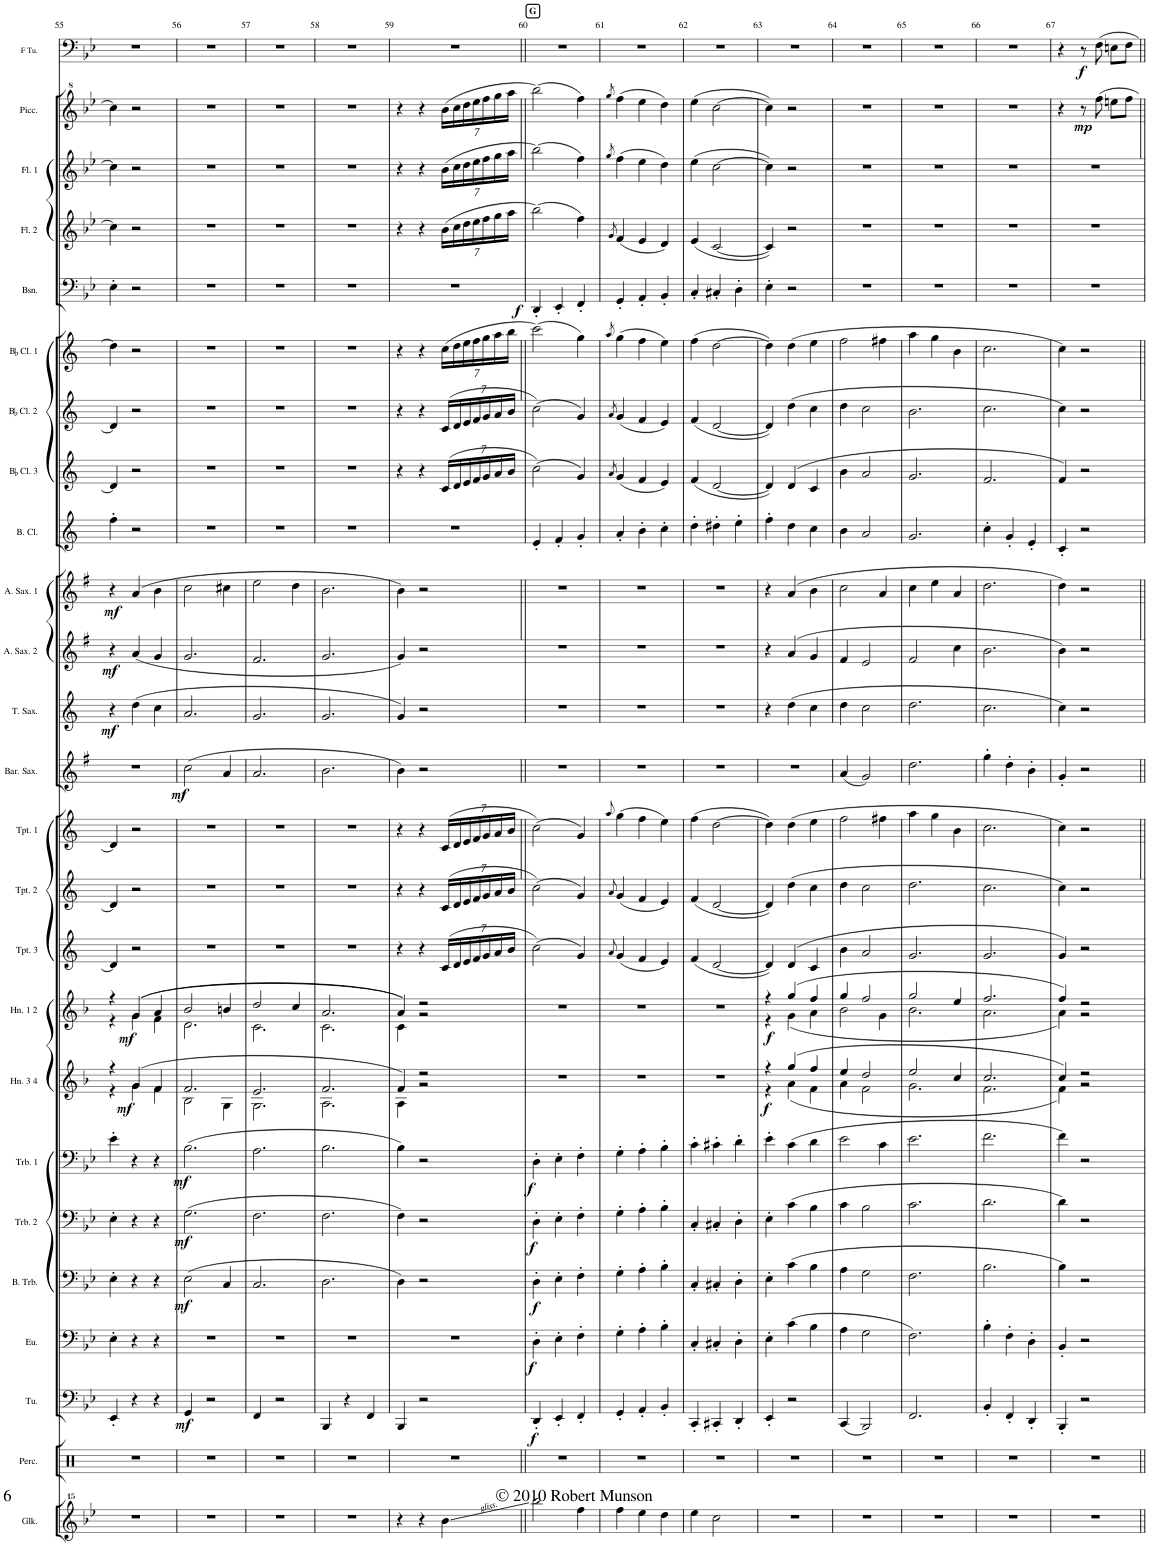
**kern	**kern	**kern	**dynam	**kern	**dynam	**kern	**dynam	**kern	**dynam	**kern	**dynam	**kern	**dynam	**kern	**dynam	**kern	**kern	**kern	**kern	**dynam	**kern	**dynam	**kern	**dynam	**kern	**dynam	**kern	**kern	**kern	**kern	**kern	**dynam	**kern	**kern	**kern	**dynam	**kern	**dynam
*part25	*part24	*part23	*part23	*part22	*part22	*part21	*part21	*part20	*part20	*part19	*part19	*part18	*part18	*part17	*part17	*part16	*part15	*part14	*part13	*part13	*part12	*part12	*part11	*part11	*part10	*part10	*part9	*part8	*part7	*part6	*part5	*part5	*part4	*part3	*part2	*part2	*part1	*part1
*staff25	*staff24	*staff23	*staff23	*staff22	*staff22	*staff21	*staff21	*staff20	*staff20	*staff19	*staff19	*staff18	*staff18	*staff17	*staff17	*staff16	*staff15	*staff14	*staff13	*staff13	*staff12	*staff12	*staff11	*staff11	*staff10	*staff10	*staff9	*staff8	*staff7	*staff6	*staff5	*staff5	*staff4	*staff3	*staff2	*staff2	*staff1	*staff1
*I"Glockenspiel	*I"Percussion	*I"Tuba	*	*I"Euphonium	*	*I"Bass Trombone	*	*I"Trombone 2	*	*I"Trombone 1	*	*I"Horn 3 4	*	*I"Horn 1 2	*	*I"BaccidentalFlat Trumpet 3	*I"BaccidentalFlat Trumpet 2	*I"BaccidentalFlat Trumpet 1	*I"Baritone Saxophone	*	*I"Tenor Saxophone	*	*I"Alto Saxophone 2	*	*I"Alto Saxophone 1	*	*I"Bass Clarinet	*I"BaccidentalFlat Clarinet 3	*I"BaccidentalFlat Clarinet 2	*I"BaccidentalFlat Clarinet 1	*I"Bassoon	*	*I"Flute 2	*I"Flute 1	*I"Piccolo	*	*I"Solo F Tuba	*
*I'Glk.	*I'Perc.	*I'Tu.	*	*I'Eu.	*	*I'B. Trb.	*	*I'Trb. 2	*	*I'Trb. 1	*	*I'Hn. 3 4	*	*I'Hn. 1 2	*	*I'Tpt. 3	*I'Tpt. 2	*I'Tpt. 1	*I'Bar. Sax.	*	*I'T. Sax.	*	*I'A. Sax. 2	*	*I'A. Sax. 1	*	*I'B. Cl.	*I'BaccidentalFlat Cl. 3	*I'BaccidentalFlat Cl. 2	*I'BaccidentalFlat Cl. 1	*I'Bsn.	*	*I'Fl. 2	*I'Fl. 1	*I'Picc.	*	*I'F Tu.	*
!!LO:PB:g=z
*clefG^^2	*clefX	*clefF4	*	*clefF4	*	*clefF4	*	*clefF4	*	*clefF4	*	*clefG2	*	*clefG2	*	*clefG2	*clefG2	*clefG2	*clefG2	*	*clefG2	*	*clefG2	*	*clefG2	*	*clefG2	*clefG2	*clefG2	*clefG2	*clefF4	*	*clefG2	*clefG2	*clefG^2	*	*clefF4	*
*	*	*	*	*	*	*	*	*	*	*	*	*Trd4c7	*	*Trd4c7	*	*Trd1c2	*Trd1c2	*Trd1c2	*Trd12c21	*	*Trd8c14	*	*Trd5c9	*	*Trd5c9	*	*Trd8c14	*Trd1c2	*Trd1c2	*Trd1c2	*	*	*	*	*Trd-7c-12	*	*	*
*k[b-e-]	*k[]	*k[b-e-]	*	*k[b-e-]	*	*k[b-e-]	*	*k[b-e-]	*	*k[b-e-]	*	*k[b-]	*	*k[b-]	*	*k[]	*k[]	*k[]	*k[f#]	*	*k[]	*	*k[f#]	*	*k[f#]	*	*k[]	*k[]	*k[]	*k[]	*k[b-e-]	*	*k[b-e-]	*k[b-e-]	*k[b-e-]	*	*k[b-e-]	*
*M3/4	*M3/4	*M3/4	*	*M3/4	*	*M3/4	*	*M3/4	*	*M3/4	*	*M3/4	*	*M3/4	*	*M3/4	*M3/4	*M3/4	*M3/4	*	*M3/4	*	*M3/4	*	*M3/4	*	*M3/4	*M3/4	*M3/4	*M3/4	*M3/4	*	*M3/4	*M3/4	*M3/4	*	*M3/4	*
=55	=55	=55	=55	=55	=55	=55	=55	=55	=55	=55	=55	=55	=55	=55	=55	=55	=55	=55	=55	=55	=55	=55	=55	=55	=55	=55	=55	=55	=55	=55	=55	=55	=55	=55	=55	=55	=55	=55
*	*	*	*	*	*	*	*	*	*	*	*	*^	*	*^	*	*	*	*	*	*	*	*	*	*	*	*	*	*	*	*	*	*	*	*	*	*	*	*
!	!	!	!	!	!	!	!	!	!	!	!	!	!	!	!	!	!	!	!	!	!	!	!	!LO:DY:b	!	!LO:DY:b	!	!LO:DY:b	!	!	!	!	!	!	!	!	!	!	!	!
2.r	2.r	4EE-'/	.	4E-'\	.	4E-'\	.	4E-'\	.	4e-'\	.	4r	4r	.	4r	4r	.	4d/]	4d/]	4d/]	2.r	.	4r	mf	4r	mf	4r	mf	4ff'\	4d/]	4d/]	4dd\]	4E-'\	.	4cc\]	4cc\]	4ccc\]	.	2.r	.
!	!	!	!	!	!	!	!	!	!	!	!	!	!	!LO:DY:b	!	!	!LO:DY:b	!	!	!	!	!	!	!	!	!	!	!	!	!	!	!	!	!	!	!	!	!	!	!
.	.	4r	.	4r	.	4r	.	4r	.	4r	.	(4g/	4g\	mf	((4g/	4g\	mf	2r	2r	2r	.	.	(4dd\	.	(4a/	.	(4a/	.	2r	2r	2r	2r	2r	.	2r	2r	2r	.	.	.
.	.	4r	.	4r	.	4r	.	4r	.	4r	.	4f/	4f\	.	4a/	4f\	.	.	.	.	.	.	4cc\	.	4g/	.	4b\	.	.	.	.	.	.	.	.	.	.	.	.	.
=56	=56	=56	=56	=56	=56	=56	=56	=56	=56	=56	=56	=56	=56	=56	=56	=56	=56	=56	=56	=56	=56	=56	=56	=56	=56	=56	=56	=56	=56	=56	=56	=56	=56	=56	=56	=56	=56	=56	=56	=56
!	!	!	!LO:DY:b	!	!	!	!LO:DY:b	!	!LO:DY:b	!	!LO:DY:b	!	!	!	!	!	!	!	!	!	!	!LO:DY:b	!	!	!	!	!	!	!	!	!	!	!	!	!	!	!	!	!	!
2.r	2.r	4GG/	mf	2.r	.	(2E-\	mf	(2.G\	mf	(2.B-\	mf	2.f/	2B-\	.	2b-/	2.d\	.	2.r	2.r	2.r	(2cc\	mf	2.a/	.	2.g/	.	2cc\	.	2.r	2.r	2.r	2.r	2.r	.	2.r	2.r	2.r	.	2.r	.
.	.	2r	.	.	.	.	.	.	.	.	.	.	.	.	.	.	.	.	.	.	.	.	.	.	.	.	.	.	.	.	.	.	.	.	.	.	.	.	.	.
.	.	.	.	.	.	4C/	.	.	.	.	.	.	4G\	.	4bn/	.	.	.	.	.	4a/	.	.	.	.	.	4cc#X\	.	.	.	.	.	.	.	.	.	.	.	.	.
=57	=57	=57	=57	=57	=57	=57	=57	=57	=57	=57	=57	=57	=57	=57	=57	=57	=57	=57	=57	=57	=57	=57	=57	=57	=57	=57	=57	=57	=57	=57	=57	=57	=57	=57	=57	=57	=57	=57	=57	=57
2.r	2.r	4FF/	.	2.r	.	2.C/	.	2.F\	.	2.A\	.	2.e/	2.G\	.	2dd/	2.c\	.	2.r	2.r	2.r	2.a/	.	2.g/	.	2.f#/	.	2ee\	.	2.r	2.r	2.r	2.r	2.r	.	2.r	2.r	2.r	.	2.r	.
.	.	2r	.	.	.	.	.	.	.	.	.	.	.	.	.	.	.	.	.	.	.	.	.	.	.	.	.	.	.	.	.	.	.	.	.	.	.	.	.	.
.	.	.	.	.	.	.	.	.	.	.	.	.	.	.	4cc/	.	.	.	.	.	.	.	.	.	.	.	4dd\	.	.	.	.	.	.	.	.	.	.	.	.	.
=58	=58	=58	=58	=58	=58	=58	=58	=58	=58	=58	=58	=58	=58	=58	=58	=58	=58	=58	=58	=58	=58	=58	=58	=58	=58	=58	=58	=58	=58	=58	=58	=58	=58	=58	=58	=58	=58	=58	=58	=58
2.r	2.r	4BBB-/	.	2.r	.	2.D\	.	2.F\	.	2.B-\	.	2.f/	2.A\	.	2.a/	2.c\	.	2.r	2.r	2.r	2.b\	.	2.g/	.	2.g/	.	2.b\	.	2.r	2.r	2.r	2.r	2.r	.	2.r	2.r	2.r	.	2.r	.
.	.	4r	.	.	.	.	.	.	.	.	.	.	.	.	.	.	.	.	.	.	.	.	.	.	.	.	.	.	.	.	.	.	.	.	.	.	.	.	.	.
.	.	4FF/	.	.	.	.	.	.	.	.	.	.	.	.	.	.	.	.	.	.	.	.	.	.	.	.	.	.	.	.	.	.	.	.	.	.	.	.	.	.
=59	=59	=59	=59	=59	=59	=59	=59	=59	=59	=59	=59	=59	=59	=59	=59	=59	=59	=59	=59	=59	=59	=59	=59	=59	=59	=59	=59	=59	=59	=59	=59	=59	=59	=59	=59	=59	=59	=59	=59	=59
4r	2.r	4BBB-/	.	2.r	.	4D\)	.	4F\)	.	4B-\)	.	4f/)	4A\	.	4a/))	4c\	.	4r	4r	4r	4b\)	.	4g/)	.	4g/)	.	4b\)	.	2.r	4r	4r	4r	2.r	.	4r	4r	4r	.	2.r	.
4r	.	2r	.	.	.	2r	.	2r	.	2r	.	2r	2r	.	2r	2r	.	4r	4r	4r	2r	.	2r	.	2r	.	2r	.	.	4r	4r	4r	.	.	4r	4r	4r	.	.	.
*	*	*	*	*	*	*	*	*	*	*	*	*	*	*	*	*	*	*Xbrackettup	*Xbrackettup	*Xbrackettup	*	*	*	*	*	*	*	*	*	*Xbrackettup	*Xbrackettup	*Xbrackettup	*	*	*Xbrackettup	*Xbrackettup	*Xbrackettup	*	*	*
4bbb-\	.	.	.	.	.	.	.	.	.	.	.	.	.	.	.	.	.	(28c/LL	(28c/LL	(28c/LL	.	.	.	.	.	.	.	.	.	(28c/LL	(28c/LL	(28cc\LL	.	.	(28b-\LL	(28b-\LL	(28bb-\LL	.	.	.
.	.	.	.	.	.	.	.	.	.	.	.	.	.	.	.	.	.	28d/	28d/	28d/	.	.	.	.	.	.	.	.	.	28d/	28d/	28dd\	.	.	28cc\	28cc\	28ccc\	.	.	.
.	.	.	.	.	.	.	.	.	.	.	.	.	.	.	.	.	.	28e/	28e/	28e/	.	.	.	.	.	.	.	.	.	28e/	28e/	28ee\	.	.	28dd\	28dd\	28ddd\	.	.	.
.	.	.	.	.	.	.	.	.	.	.	.	.	.	.	.	.	.	28f/	28f/	28f/	.	.	.	.	.	.	.	.	.	28f/	28f/	28ff\	.	.	28ee-\	28ee-\	28eee-\	.	.	.
.	.	.	.	.	.	.	.	.	.	.	.	.	.	.	.	.	.	28g/	28g/	28g/	.	.	.	.	.	.	.	.	.	28g/	28g/	28gg\	.	.	28ff\	28ff\	28fff\	.	.	.
.	.	.	.	.	.	.	.	.	.	.	.	.	.	.	.	.	.	28a/	28a/	28a/	.	.	.	.	.	.	.	.	.	28a/	28a/	28aa\	.	.	28gg\	28gg\	28ggg\	.	.	.
.	.	.	.	.	.	.	.	.	.	.	.	.	.	.	.	.	.	28b/JJ	28b/JJ	28b/JJ	.	.	.	.	.	.	.	.	.	28b/JJ	28b/JJ	28bb\JJ	.	.	28aa\JJ	28aa\JJ	28aaa\JJ	.	.	.
*	*	*	*	*	*	*	*	*	*	*	*	*v	*v	*	*	*	*	*	*	*	*	*	*	*	*	*	*	*	*	*	*	*	*	*	*	*	*	*	*	*
*	*	*	*	*	*	*	*	*	*	*	*	*	*	*v	*v	*	*	*	*	*	*	*	*	*	*	*	*	*	*	*	*	*	*	*	*	*	*	*	*
=60||	=60||	=60||	=60||	=60||	=60||	=60||	=60||	=60||	=60||	=60||	=60||	=60||	=60||	=60||	=60||	=60||	=60||	=60||	=60||	=60||	=60||	=60||	=60||	=60||	=60||	=60||	=60||	=60||	=60||	=60||	=60||	=60||	=60||	=60||	=60||	=60||	=60||	=60||
!	!	!	!	!	!	!	!	!	!	!	!	!	!	!	!	!	!	!	!	!	!	!	!	!	!	!	!	!	!	!	!	!	!	!	!	!	!LO:TX:a:B:t=G	!
!	!	!	!LO:DY:b	!	!LO:DY:b	!	!LO:DY:b	!	!LO:DY:b	!	!LO:DY:b	!	!	!	!	!	!	!	!	!	!	!	!	!	!	!	!	!	!	!	!	!LO:DY:b	!	!	!	!	!	!
2bbbb-\	2.r	4DD'/	f	4D'\	f	4D'\	f	4D'\	f	4D'\	f	2.r	.	2.r	.	(2cc\)	(2cc\)	(2cc\)	2.r	.	2.r	.	2.r	.	2.r	.	4e'/	(2cc\)	(2cc\)	(2ccc\)	4DD'/	f	(2bb-\)	(2bb-\)	(2bbb-\)	.	2.r	.
.	.	4EE-'/	.	4E-'\	.	4E-'\	.	4E-'\	.	4E-'\	.	.	.	.	.	.	.	.	.	.	.	.	.	.	.	.	4f'/	.	.	.	4EE-'/	.	.	.	.	.	.	.
4ffff\	.	4FF'/	.	4F'\	.	4F'\	.	4F'\	.	4F'\	.	.	.	.	.	4g/)	4g/)	4g/)	.	.	.	.	.	.	.	.	4g'/	4g/)	4g/)	4gg\)	4FF'/	.	4ff\)	4ff\)	4fff\)	.	.	.
=61	=61	=61	=61	=61	=61	=61	=61	=61	=61	=61	=61	=61	=61	=61	=61	=61	=61	=61	=61	=61	=61	=61	=61	=61	=61	=61	=61	=61	=61	=61	=61	=61	=61	=61	=61	=61	=61	=61
.	.	.	.	.	.	.	.	.	.	.	.	.	.	.	.	8qa/	8qa/	8qaa/	.	.	.	.	.	.	.	.	.	8qa/	8qa/	8qaa/	.	.	8qg/	8qgg/	8qggg/	.	.	.
4ffff\	2.r	4GG'/	.	4G'\	.	4G'\	.	4G'\	.	4G'\	.	2.r	.	2.r	.	(4g/	(4g/	(4gg\	2.r	.	2.r	.	2.r	.	2.r	.	4a'/	(4g/	(4g/	(4gg\	4GG'/	.	(4f/	(4ff\	(4fff\	.	2.r	.
4eeee-\	.	4AA'/	.	4A'\	.	4A'\	.	4A'\	.	4A'\	.	.	.	.	.	4f/	4f/	4ff\	.	.	.	.	.	.	.	.	4b'\	4f/	4f/	4ff\	4AA'/	.	4e-/	4ee-\	4eee-\	.	.	.
4dddd\	.	4BB-'/	.	4B-'\	.	4B-'\	.	4B-'\	.	4B-'\	.	.	.	.	.	4e/)	4e/)	4ee\)	.	.	.	.	.	.	.	.	4cc'\	4e/)	4e/)	4ee\)	4BB-'/	.	4d/)	4dd\)	4ddd\)	.	.	.
=62	=62	=62	=62	=62	=62	=62	=62	=62	=62	=62	=62	=62	=62	=62	=62	=62	=62	=62	=62	=62	=62	=62	=62	=62	=62	=62	=62	=62	=62	=62	=62	=62	=62	=62	=62	=62	=62	=62
4eeee-\	2.r	4CC'/	.	4C'/	.	4C'/	.	4C'/	.	4c'\	.	2.r	.	2.r	.	(4f/	(4f/	(4ff\	2.r	.	2.r	.	2.r	.	2.r	.	4dd'\	(4f/	(4f/	(4ff\	4C'/	.	(4e-/	(4ee-\	(4eee-\	.	2.r	.
2cccc\	.	4CC#X'/	.	4C#X'/	.	4C#X'/	.	4C#X'/	.	4c#X'\	.	.	.	.	.	[2d/	[2d/	[2dd\	.	.	.	.	.	.	.	.	4dd#X'\	[2d/	[2d/	[2dd\	4C#X'/	.	[2c/	[2cc\	[2ccc\	.	.	.
.	.	4DD'/	.	4D'\	.	4D'\	.	4D'\	.	4d'\	.	.	.	.	.	.	.	.	.	.	.	.	.	.	.	.	4ee'\	.	.	.	4D'\	.	.	.	.	.	.	.
=63	=63	=63	=63	=63	=63	=63	=63	=63	=63	=63	=63	=63	=63	=63	=63	=63	=63	=63	=63	=63	=63	=63	=63	=63	=63	=63	=63	=63	=63	=63	=63	=63	=63	=63	=63	=63	=63	=63
*	*	*	*	*	*	*	*	*	*	*	*	*^	*	*^	*	*	*	*	*	*	*	*	*	*	*	*	*	*	*	*	*	*	*	*	*	*	*	*
!	!	!	!	!	!	!	!	!	!	!	!	!	!	!LO:DY:b	!	!	!LO:DY:b	!	!	!	!	!	!	!	!	!	!	!	!	!	!	!	!	!	!	!	!	!	!	!
2.r	2.r	4EE-'/	.	4E-'\	.	4E-'\	.	4E-'\	.	4e-'\	.	4r	4r	f	4r	4r	f	4d/])	4d/])	4dd\])	2.r	.	4r	.	4r	.	4r	.	4ff'\	4d/])	4d/])	4dd\])	4E-'\	.	4c/])	4cc\])	4ccc\])	.	2.r	.
.	.	2r	.	(4c\	.	(4c\	.	(4c\	.	(4c\	.	(4gg/	(4a\	.	(4gg/	(4g\	.	(4d/	(4dd\	(4dd\	.	.	(4dd\	.	(4a/	.	(4a/	.	4dd\	(4d/	(4dd\	(4dd\	2r	.	2r	2r	2r	.	.	.
.	.	.	.	4B-\	.	4B-\	.	4B-\	.	4d\	.	4ff/	4f\	.	4ff/	4a\	.	4c/	4cc\	4ee\	.	.	4cc\	.	4g/	.	4b\	.	4cc\	4c/	4cc\	4ee\	.	.	.	.	.	.	.	.
=64	=64	=64	=64	=64	=64	=64	=64	=64	=64	=64	=64	=64	=64	=64	=64	=64	=64	=64	=64	=64	=64	=64	=64	=64	=64	=64	=64	=64	=64	=64	=64	=64	=64	=64	=64	=64	=64	=64	=64	=64
2.r	2.r	(4CC/	.	4A\	.	4A\	.	4c\	.	2e-\	.	4ee/	4a\	.	4gg/	2b-\	.	4b\	4dd\	2ff\	(4a/	.	4dd\	.	4f#/	.	2cc\	.	4b\	4b\	4dd\	2ff\	2.r	.	2.r	2.r	2.r	.	2.r	.
.	.	2BBB-/)	.	2G\	.	2G\	.	2B-\	.	.	.	2dd/	2f\	.	2ff/	.	.	2a/	2cc\	.	2g/)	.	2cc\	.	2e/	.	.	.	2a/	2a/	2cc\	.	.	.	.	.	.	.	.	.
.	.	.	.	.	.	.	.	.	.	4c\	.	.	.	.	.	4g\	.	.	.	4ff#X\	.	.	.	.	.	.	4a/	.	.	.	.	4ff#X\	.	.	.	.	.	.	.	.
=65	=65	=65	=65	=65	=65	=65	=65	=65	=65	=65	=65	=65	=65	=65	=65	=65	=65	=65	=65	=65	=65	=65	=65	=65	=65	=65	=65	=65	=65	=65	=65	=65	=65	=65	=65	=65	=65	=65	=65	=65
2.r	2.r	2.FF/	.	2.F\)	.	2.F\	.	2.c\	.	2.e-\	.	2ee/	2.g\	.	2gg/	2.b-\	.	2.g/	2.dd\	4aa\	2.dd\	.	2.dd\	.	2f#/	.	4cc\	.	2.g/	2.g/	2.b\	4aa\	2.r	.	2.r	2.r	2.r	.	2.r	.
.	.	.	.	.	.	.	.	.	.	.	.	.	.	.	.	.	.	.	.	4gg\	.	.	.	.	.	.	4ee\	.	.	.	.	4gg\	.	.	.	.	.	.	.	.
.	.	.	.	.	.	.	.	.	.	.	.	4cc/	.	.	4ee/	.	.	.	.	4b\	.	.	.	.	4cc\	.	4a/	.	.	.	.	4b\	.	.	.	.	.	.	.	.
=66	=66	=66	=66	=66	=66	=66	=66	=66	=66	=66	=66	=66	=66	=66	=66	=66	=66	=66	=66	=66	=66	=66	=66	=66	=66	=66	=66	=66	=66	=66	=66	=66	=66	=66	=66	=66	=66	=66	=66	=66
2.r	2.r	4BB-'/	.	4B-'\	.	2.B-\	.	2.d\	.	2.f\	.	2.cc/	2.f\	.	2.ff/	2.a\	.	2.g/	2.cc\	2.cc\	4gg'\	.	2.cc\	.	2.b\	.	2.dd\	.	4cc'\	2.f/	2.cc\	2.cc\	2.r	.	2.r	2.r	2.r	.	2.r	.
.	.	4FF'/	.	4F'\	.	.	.	.	.	.	.	.	.	.	.	.	.	.	.	.	4dd'\	.	.	.	.	.	.	.	4g'/	.	.	.	.	.	.	.	.	.	.	.
.	.	4DD'/	.	4D'\	.	.	.	.	.	.	.	.	.	.	.	.	.	.	.	.	4b'\	.	.	.	.	.	.	.	4e'/	.	.	.	.	.	.	.	.	.	.	.
=67	=67	=67	=67	=67	=67	=67	=67	=67	=67	=67	=67	=67	=67	=67	=67	=67	=67	=67	=67	=67	=67	=67	=67	=67	=67	=67	=67	=67	=67	=67	=67	=67	=67	=67	=67	=67	=67	=67	=67	=67
2.r	2.r	4BBB-'/	.	4BB-'/	.	4B-\)	.	4d\)	.	4f\)	.	4cc/)	4f\)	.	4ff/)	4a\)	.	4g/)	4cc\)	4cc\)	4g'/	.	4cc\)	.	4b\)	.	4dd\)	.	4c'/	4f/)	4cc\)	4cc\)	2.r	.	2.r	2.r	4r	.	4r	.
!	!	!	!	!	!	!	!	!	!	!	!	!	!	!	!	!	!	!	!	!	!	!	!	!	!	!	!	!	!	!	!	!	!	!	!	!	!	!LO:DY:b	!	!LO:DY:b
.	.	2r	.	2r	.	2r	.	2r	.	2r	.	2r	2r	.	2r	2r	.	2r	2r	2r	2r	.	2r	.	2r	.	2r	.	2r	2r	2r	2r	.	.	.	.	8r	mp	8r	f
.	.	.	.	.	.	.	.	.	.	.	.	.	.	.	.	.	.	.	.	.	.	.	.	.	.	.	.	.	.	.	.	.	.	.	.	.	8fff\	.	8F\	.
.	.	.	.	.	.	.	.	.	.	.	.	.	.	.	.	.	.	.	.	.	.	.	.	.	.	.	.	.	.	.	.	.	.	.	.	.	8eeen\L	.	8En\L	.
.	.	.	.	.	.	.	.	.	.	.	.	.	.	.	.	.	.	.	.	.	.	.	.	.	.	.	.	.	.	.	.	.	.	.	.	.	8fff\J	.	8F\J	.
*	*	*	*	*	*	*	*	*	*	*	*	*v	*v	*	*	*	*	*	*	*	*	*	*	*	*	*	*	*	*	*	*	*	*	*	*	*	*	*	*	*
*	*	*	*	*	*	*	*	*	*	*	*	*	*	*v	*v	*	*	*	*	*	*	*	*	*	*	*	*	*	*	*	*	*	*	*	*	*	*	*	*
=||	=||	=||	=||	=||	=||	=||	=||	=||	=||	=||	=||	=||	=||	=||	=||	=||	=||	=||	=||	=||	=||	=||	=||	=||	=||	=||	=||	=||	=||	=||	=||	=||	=||	=||	=||	=||	=||	=||
*-	*-	*-	*-	*-	*-	*-	*-	*-	*-	*-	*-	*-	*-	*-	*-	*-	*-	*-	*-	*-	*-	*-	*-	*-	*-	*-	*-	*-	*-	*-	*-	*-	*-	*-	*-	*-	*-	*-
